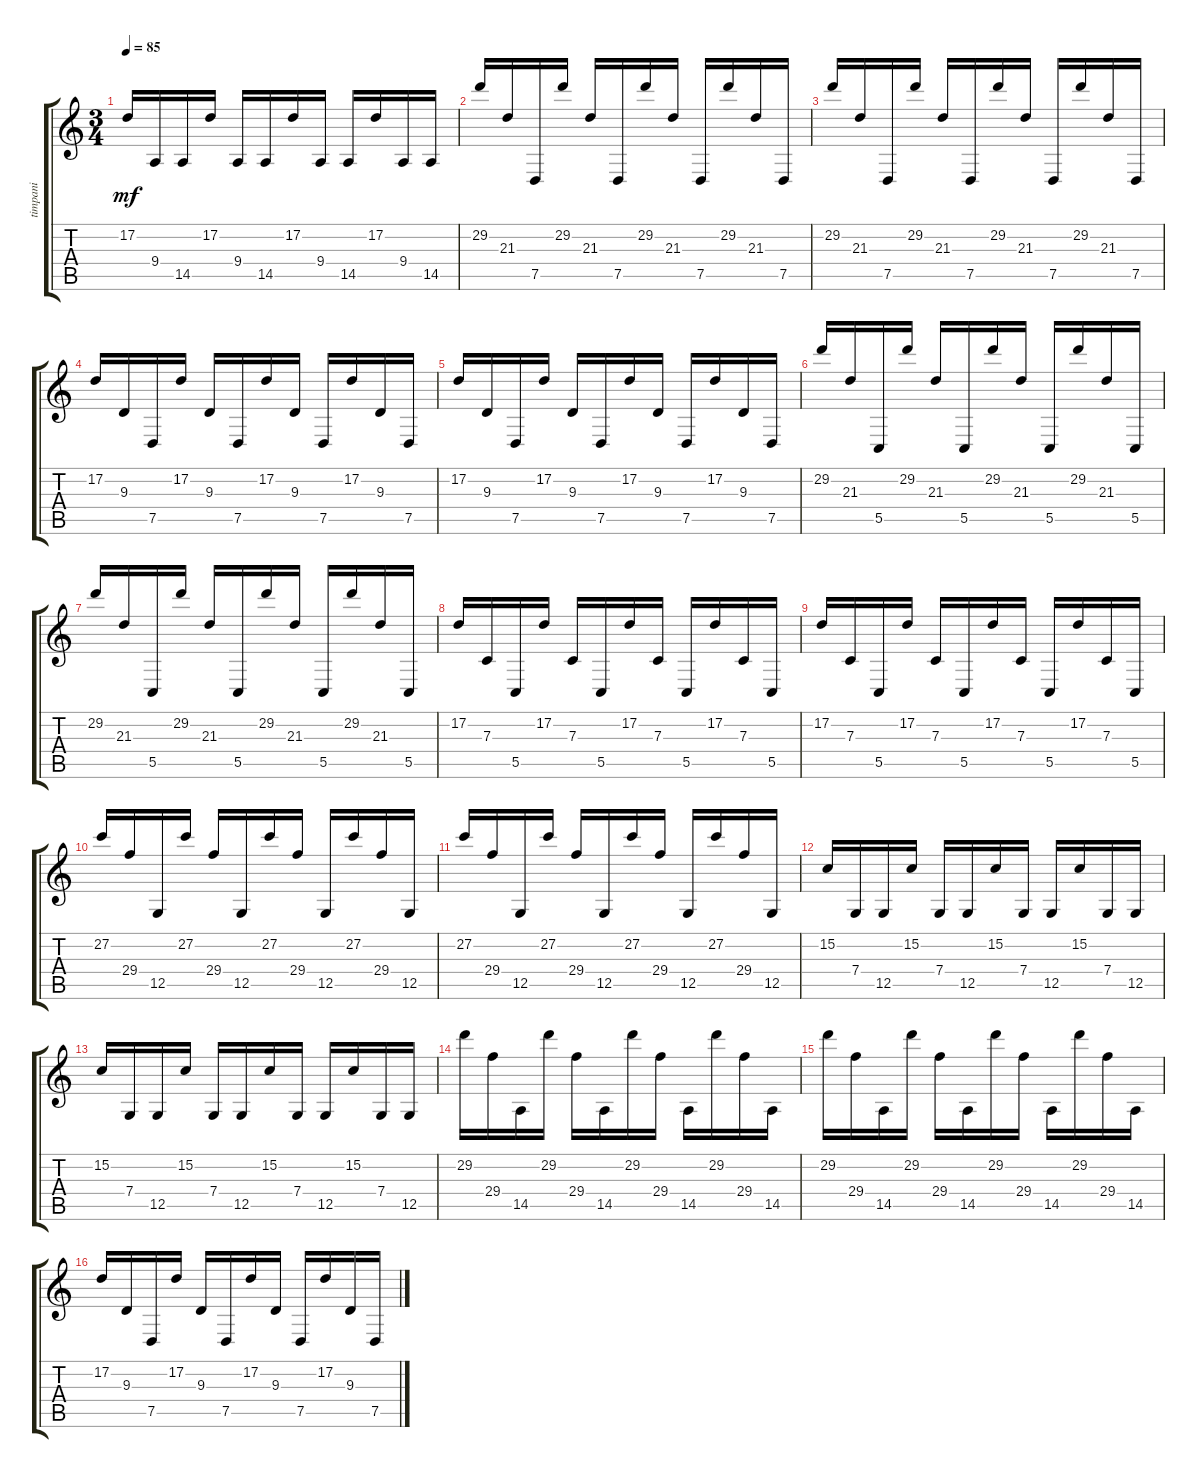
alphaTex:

\track ("timpani" "timpani") {instrument violin}
\staff {score tabs}
\tuning (D4 A3 F3 C3 G2 C2) {hide}
\ts (3 4)
\tempo 85
\clef g2
\ks c
17.2.16{dy mf} 9.4.16 14.5.16 17.2.16 9.4.16 14.5.16 17.2.16 9.4.16 14.5.16 17.2.16 9.4.16 14.5.16 |
29.2.16{volume 14} 21.3.16 7.5.16 29.2.16 21.3.16 7.5.16 29.2.16 21.3.16 7.5.16 29.2.16 21.3.16 7.5.16 |
29.2.16 21.3.16 7.5.16 29.2.16 21.3.16 7.5.16 29.2.16 21.3.16 7.5.16 29.2.16 21.3.16 7.5.16 |
17.2.16{volume 3} 9.3.16 7.5.16 17.2.16 9.3.16 7.5.16 17.2.16 9.3.16 7.5.16 17.2.16 9.3.16 7.5.16 |
17.2.16 9.3.16 7.5.16 17.2.16 9.3.16 7.5.16 17.2.16 9.3.16 7.5.16 17.2.16 9.3.16 7.5.16 |
29.2.16{volume 14} 21.3.16 5.5.16 29.2.16 21.3.16 5.5.16 29.2.16 21.3.16 5.5.16 29.2.16 21.3.16 5.5.16 |
29.2.16 21.3.16 5.5.16 29.2.16 21.3.16 5.5.16 29.2.16 21.3.16 5.5.16 29.2.16 21.3.16 5.5.16 |
17.2.16{volume 3} 7.3.16 5.5.16 17.2.16 7.3.16 5.5.16 17.2.16 7.3.16 5.5.16 17.2.16 7.3.16 5.5.16 |
17.2.16 7.3.16 5.5.16 17.2.16 7.3.16 5.5.16 17.2.16 7.3.16 5.5.16 17.2.16 7.3.16 5.5.16 |
27.2.16{volume 14} 29.4.16 12.5.16 27.2.16 29.4.16 12.5.16 27.2.16 29.4.16 12.5.16 27.2.16 29.4.16 12.5.16 |
27.2.16 29.4.16 12.5.16 27.2.16 29.4.16 12.5.16 27.2.16 29.4.16 12.5.16 27.2.16 29.4.16 12.5.16 |
15.2.16{volume 3} 7.4.16 12.5.16 15.2.16 7.4.16 12.5.16 15.2.16 7.4.16 12.5.16 15.2.16 7.4.16 12.5.16 |
15.2.16 7.4.16 12.5.16 15.2.16 7.4.16 12.5.16 15.2.16 7.4.16 12.5.16 15.2.16 7.4.16 12.5.16 |
29.2.16{volume 14} 29.4.16 14.5.16 29.2.16 29.4.16 14.5.16 29.2.16 29.4.16 14.5.16 29.2.16 29.4.16 14.5.16 |
29.2.16 29.4.16 14.5.16 29.2.16 29.4.16 14.5.16 29.2.16 29.4.16 14.5.16 29.2.16 29.4.16 14.5.16 |
17.2.16{volume 14} 9.3.16 7.5.16 17.2.16 9.3.16 7.5.16 17.2.16 9.3.16 7.5.16 17.2.16 9.3.16 7.5.16
